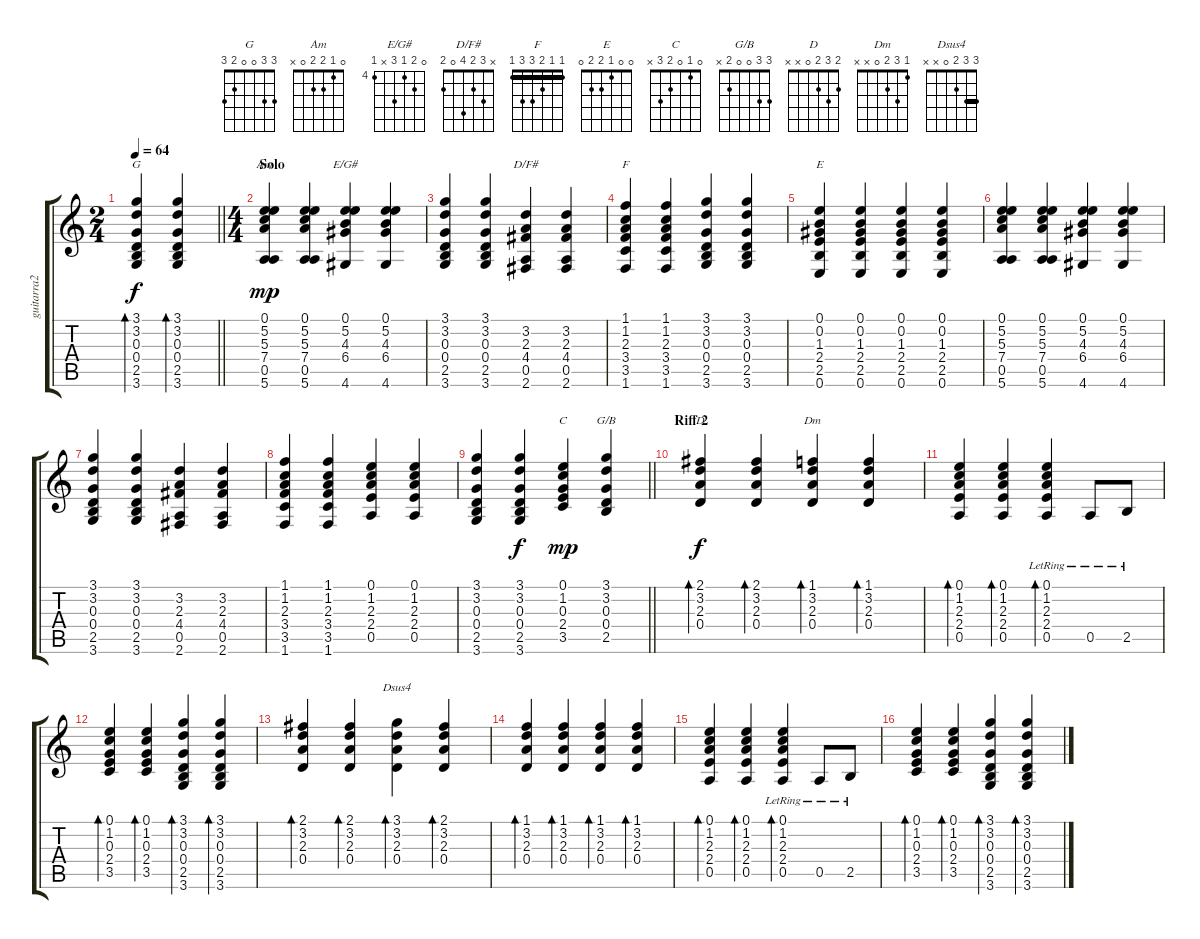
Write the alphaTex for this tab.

\track ("guitarra2" "guitarra2") {instrument acousticguitarnylon}
\staff {score tabs}
\tuning (E4 B3 G3 D3 A2 E2) {hide}
\chord ("G" 3 3 0 0 2 3)
\chord ("Am" 0 1 2 2 0 x)
\chord ("E/G#" 0 5 4 6 x 4) {firstfret 4}
\chord ("D/F#" x 3 2 4 0 2)
\chord ("F" 1 1 2 3 3 1) {barre 1}
\chord ("E" 0 0 1 2 2 0)
\chord ("C" 0 1 0 2 3 x)
\chord ("G/B" 3 3 0 0 2 x)
\chord ("D" 2 3 2 0 x x)
\chord ("Dm" 1 3 2 0 x x)
\chord ("Dsus4" 3 3 2 0 x x) {barre 3}
\ts (2 4)
\tempo 64
\clef g2
\barLineRight lightlight
\ks c
(3.1 3.2 0.3 0.4 2.5 3.6).4{bd 60 ch "G" dy f} (3.1 3.2 0.3 0.4 2.5 3.6).4{bd 60} |
\ts (4 4)
\section ("" "Solo")
(0.1 5.2 5.3 7.4 0.5 5.6).4{ch "Am" dy mp} (0.1 5.2 5.3 7.4 0.5 5.6).4 (0.1 5.2 4.3 6.4 4.6).4{ch "E/G#"} (0.1 5.2 4.3 6.4 4.6).4 |
(3.1 3.2 0.3 0.4 2.5 3.6).4 (3.1 3.2 0.3 0.4 2.5 3.6).4 (3.2 2.3 4.4 0.5 2.6).4{ch "D/F#"} (3.2 2.3 4.4 0.5 2.6).4 |
(1.1 1.2 2.3 3.4 3.5 1.6).4{ch "F"} (1.1 1.2 2.3 3.4 3.5 1.6).4 (3.1 3.2 0.3 0.4 2.5 3.6).4 (3.1 3.2 0.3 0.4 2.5 3.6).4 |
(0.1 0.2 1.3 2.4 2.5 0.6).4{ch "E"} (0.1 0.2 1.3 2.4 2.5 0.6).4 (0.1 0.2 1.3 2.4 2.5 0.6).4 (0.1 0.2 1.3 2.4 2.5 0.6).4 |
(0.1 5.2 5.3 7.4 0.5 5.6).4 (0.1 5.2 5.3 7.4 0.5 5.6).4 (0.1 5.2 4.3 6.4 4.6).4 (0.1 5.2 4.3 6.4 4.6).4 |
(3.1 3.2 0.3 0.4 2.5 3.6).4 (3.1 3.2 0.3 0.4 2.5 3.6).4 (3.2 2.3 4.4 0.5 2.6).4 (3.2 2.3 4.4 0.5 2.6).4 |
(1.1 1.2 2.3 3.4 3.5 1.6).4 (1.1 1.2 2.3 3.4 3.5 1.6).4 (0.1 1.2 2.3 2.4 0.5).4 (0.1 1.2 2.3 2.4 0.5).4 |
\barLineRight lightlight
(3.1 3.2 0.3 0.4 2.5 3.6).4 (3.1 3.2 0.3 0.4 2.5 3.6).4{dy f} (0.1 1.2 0.3 2.4 3.5).4{ch "C" dy mp} (3.1 3.2 0.3 0.4 2.5).4{ch "G/B"} |
\section ("" "Riff 2")
(2.1 3.2 2.3 0.4).4{bd 60 ch "D" dy f} (2.1 3.2 2.3 0.4).4{bd 60} (1.1 3.2 2.3 0.4).4{bd 60 ch "Dm"} (1.1 3.2 2.3 0.4).4{bd 60} |
(0.1 1.2 2.3 2.4 0.5).4{bd 60} (0.1 1.2 2.3 2.4 0.5).4{bd 60} (0.1{lr} 1.2{lr} 2.3{lr} 2.4{lr} 0.5{lr}).4{bd 60} 0.5{lr}.8 2.5{lr}.8 |
(0.1 1.2 0.3 2.4 3.5).4{bd 60} (0.1 1.2 0.3 2.4 3.5).4{bd 60} (3.1 3.2 0.3 0.4 2.5 3.6).4{bd 60} (3.1 3.2 0.3 0.4 2.5 3.6).4{bd 60} |
(2.1 3.2 2.3 0.4).4{bd 60} (2.1 3.2 2.3 0.4).4{bd 120} (3.1 3.2 2.3 0.4).4{bd 60 ch "Dsus4"} (2.1 3.2 2.3 0.4).4{bd 60} |
(1.1 3.2 2.3 0.4).4{bd 60} (1.1 3.2 2.3 0.4).4{bd 60} (1.1 3.2 2.3 0.4).4{bd 60} (1.1 3.2 2.3 0.4).4{bd 60} |
(0.1 1.2 2.3 2.4 0.5).4{bd 60} (0.1 1.2 2.3 2.4 0.5).4{bd 60} (0.1{lr} 1.2{lr} 2.3{lr} 2.4{lr} 0.5{lr}).4{bd 60} 0.5{lr}.8 2.5{lr}.8 |
(0.1 1.2 0.3 2.4 3.5).4{bd 60} (0.1 1.2 0.3 2.4 3.5).4{bd 60} (3.1 3.2 0.3 0.4 2.5 3.6).4{bd 60} (3.1 3.2 0.3 0.4 2.5 3.6).4{bd 60}
